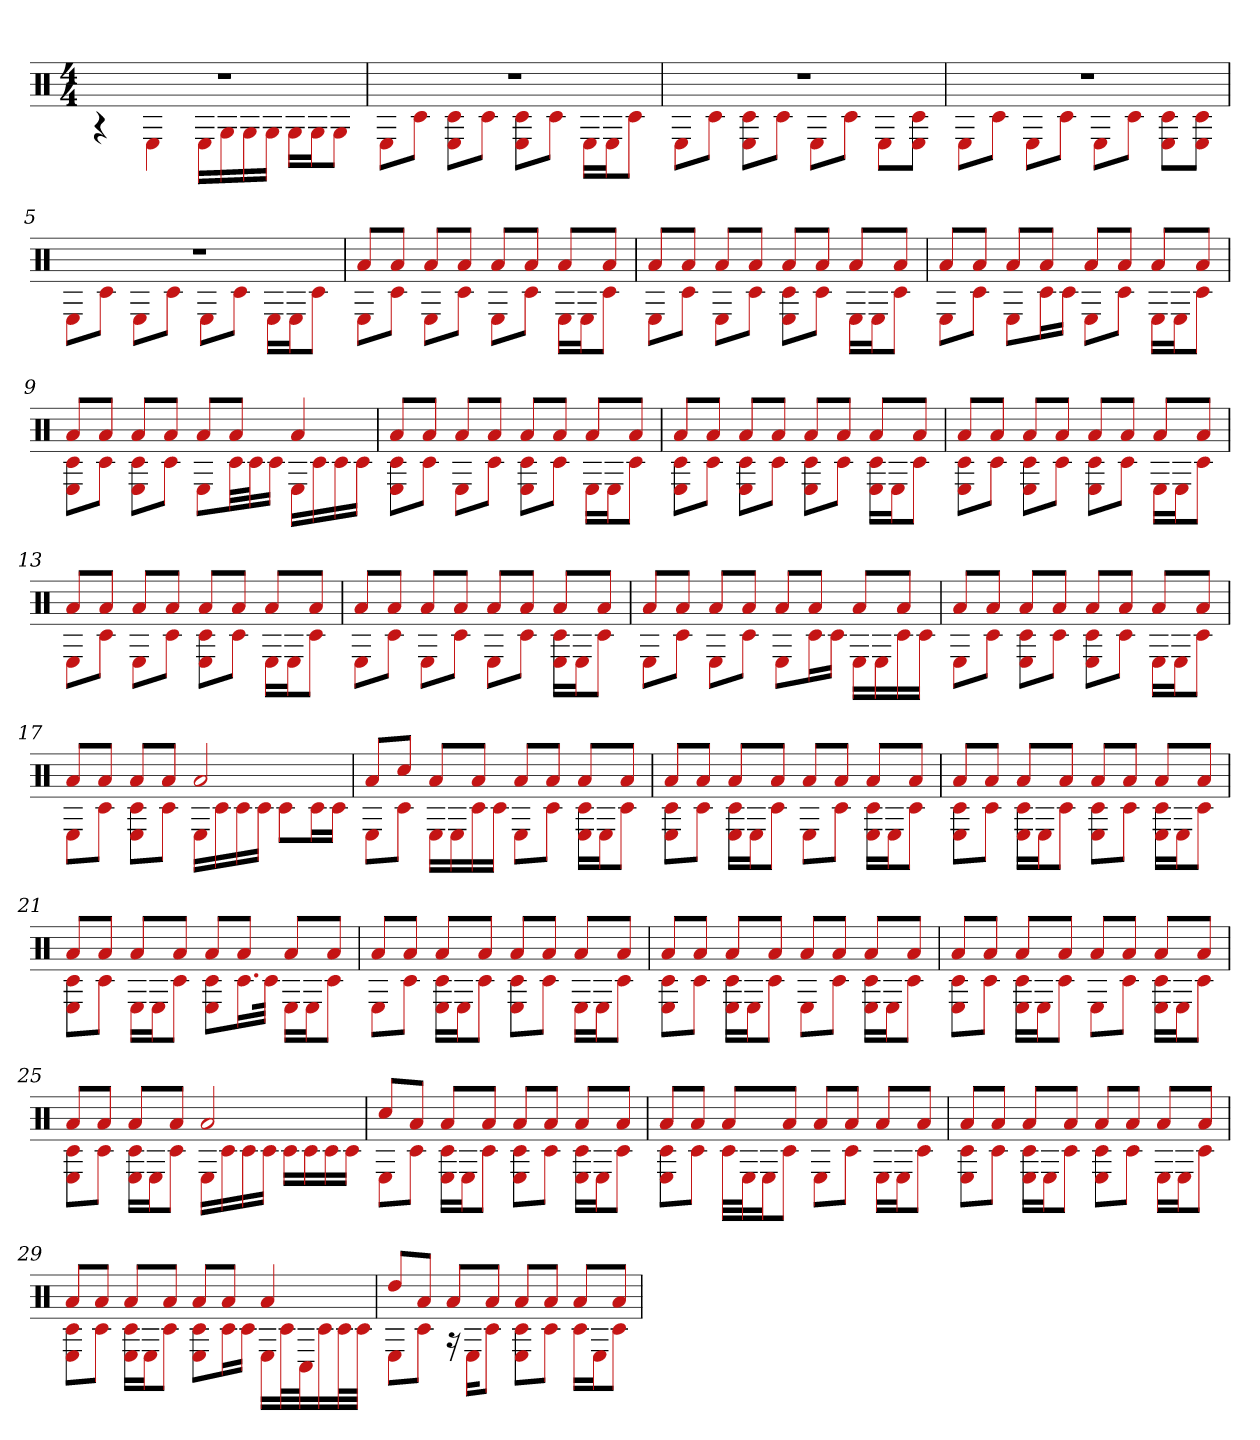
**kern
*part1
*staff1
*clefX
*k[]
*M4/4
=1
*^
1r	4r
.	4E
.	16ELL
.	16G
.	16G
.	16GJJ
.	16GLL
.	16GJ
.	8GJ
=2	=2
1r	8EL
.	8c#J
.	8E 8c#L
.	8c#J
.	8E 8c#L
.	8c#J
.	16ELL
.	16EJ
.	8c#J
=3	=3
1r	8EL
.	8c#J
.	8E 8c#L
.	8c#J
.	8EL
.	8c#J
.	8EL
.	8E 8c#J
=4	=4
1r	8EL
.	8c#J
.	8EL
.	8c#J
.	8EL
.	8c#J
.	8c# 8EL
.	8E 8c#J
=5	=5
1r	8EL
.	8c#J
.	8EL
.	8c#J
.	8EL
.	8c#J
.	16ELL
.	16EJ
.	8c#J
=6	=6
8aL	8EL
8aJ	8c#J
8aL	8EL
8aJ	8c#J
8aL	8EL
8aJ	8c#J
8aL	16ELL
.	16EJ
8aJ	8c#J
=7	=7
8aL	8EL
8aJ	8c#J
8aL	8EL
8aJ	8c#J
8aL	8c# 8EL
8aJ	8c#J
8aL	16ELL
.	16EJ
8aJ	8c#J
=8	=8
8aL	8EL
8aJ	8c#J
8aL	8EL
8aJ	16c#L
.	16c#JJ
8aL	8EL
8aJ	8c#J
8aL	16ELL
.	16EJ
8aJ	8c#J
=9	=9
8aL	8E 8c#L
8aJ	8c#J
8aL	8c# 8EL
8aJ	8c#J
8aL	8EL
8aJ	32c#LL
.	32c#J
.	16c#JJ
4a	16ELL
.	16c#
.	16c#
.	16c#JJ
=10	=10
8aL	8E 8c#L
8aJ	8c#J
8aL	8EL
8aJ	8c#J
8aL	8c# 8EL
8aJ	8c#J
8aL	16ELL
.	16EJ
8aJ	8c#J
=11	=11
8aL	8c# 8EL
8aJ	8c#J
8aL	8E 8c#L
8aJ	8c#J
8aL	8E 8c#L
8aJ	8c#J
8aL	16c# 16ELL
.	16EJ
8aJ	8c#J
=12	=12
8aL	8c# 8EL
8aJ	8c#J
8aL	8E 8c#L
8aJ	8c#J
8aL	8c# 8EL
8aJ	8c#J
8aL	16ELL
.	16EJ
8aJ	8c#J
=13	=13
8aL	8EL
8aJ	8c#J
8aL	8EL
8aJ	8c#J
8aL	8c# 8EL
8aJ	8c#J
8aL	16ELL
.	16EJ
8aJ	8c#J
=14	=14
8aL	8EL
8aJ	8c#J
8aL	8EL
8aJ	8c#J
8aL	8EL
8aJ	8c#J
8aL	16c# 16ELL
.	16EJ
8aJ	8c#J
=15	=15
8aL	8EL
8aJ	8c#J
8aL	8EL
8aJ	8c#J
8aL	8EL
8aJ	16c#L
.	16c#JJ
8aL	16ELL
.	16E
8aJ	16c#
.	16c#JJ
=16	=16
8aL	8EL
8aJ	8c#J
8aL	8c# 8EL
8aJ	8c#J
8aL	8E 8c#L
8aJ	8c#J
8aL	16ELL
.	16EJ
8aJ	8c#J
=17	=17
8aL	8EL
8aJ	8c#J
8aL	8E 8c#L
8aJ	8c#J
2a	16ELL
.	16c#
.	16c#
.	16c#JJ
.	8c#L
.	16c#L
.	16c#JJ
=18	=18
8aL	8EL
8cc#J	8c#J
8aL	16ELL
.	16E
8aJ	16c#
.	16c#JJ
8aL	8EL
8aJ	8c#J
8aL	16c# 16ELL
.	16EJ
8aJ	8c#J
=19	=19
8aL	8E 8c#L
8aJ	8c#J
8aL	16E 16c#LL
.	16EJ
8aJ	8c#J
8aL	8EL
8aJ	8c#J
8aL	16c# 16ELL
.	16EJ
8aJ	8c#J
=20	=20
8aL	8c# 8EL
8aJ	8c#J
8aL	16c# 16ELL
.	16EJ
8aJ	8c#J
8aL	8c# 8EL
8aJ	8c#J
8aL	16c# 16ELL
.	16EJ
8aJ	8c#J
=21	=21
8aL	8c# 8EL
8aJ	8c#J
8aL	16ELL
.	16EJ
8aJ	8c#J
8aL	8c# 8EL
8aJ	16.c#L
.	32c#JJk
8aL	16ELL
.	16EJ
8aJ	8c#J
=22	=22
8aL	8EL
8aJ	8c#J
8aL	16E 16c#LL
.	16EJ
8aJ	8c#J
8aL	8c# 8EL
8aJ	8c#J
8aL	16ELL
.	16EJ
8aJ	8c#J
=23	=23
8aL	8c# 8EL
8aJ	8c#J
8aL	16c# 16ELL
.	16EJ
8aJ	8c#J
8aL	8EL
8aJ	8c#J
8aL	16c# 16ELL
.	16EJ
8aJ	8c#J
=24	=24
8aL	8E 8c#L
8aJ	8c#J
8aL	16E 16c#LL
.	16EJ
8aJ	8c#J
8aL	8EL
8aJ	8c#J
8aL	16E 16c#LL
.	16EJ
8aJ	8c#J
=25	=25
8aL	8c# 8EL
8aJ	8c#J
8aL	16c# 16ELL
.	16EJ
8aJ	8c#J
2a	16ELL
.	16c#
.	16c#
.	16c#JJ
.	16c#LL
.	16c#
.	16c#
.	16c#JJ
=26	=26
8cc#L	8EL
8aJ	8c#J
8aL	16E 16c#LL
.	16EJ
8aJ	8c#J
8aL	8c# 8EL
8aJ	8c#J
8aL	16c# 16ELL
.	16EJ
8aJ	8c#J
=27	=27
8aL	8E 8c#L
8aJ	8c#J
8aL	32c#LLL
.	32EJ
.	16EJ
8aJ	8c#J
8aL	8EL
8aJ	8c#J
8aL	16ELL
.	16EJ
8aJ	8c#J
=28	=28
8aL	8c# 8EL
8aJ	8c#J
8aL	16c# 16ELL
.	16EJ
8aJ	8c#J
8aL	8c# 8EL
8aJ	8c#J
8aL	16ELL
.	16EJ
8aJ	8c#J
=29	=29
8aL	8c# 8EL
8aJ	8c#J
8aL	16c# 16ELL
.	16EJ
8aJ	8c#J
8aL	8c# 8EL
8aJ	16c#L
.	16c#JJ
4a	16ELL
.	32c#L
.	32C#J
.	16c#
.	32c#L
.	32c#JJJ
=30	=30
8ddL	8EL
8aJ	8c#J
8aL	16r
.	16EKL
8aJ	8c#J
8aL	8c# 8EL
8aJ	8c#J
8aL	16c#LL
.	16EJ
8aJ	8c#J
*v	*v
=
*-
